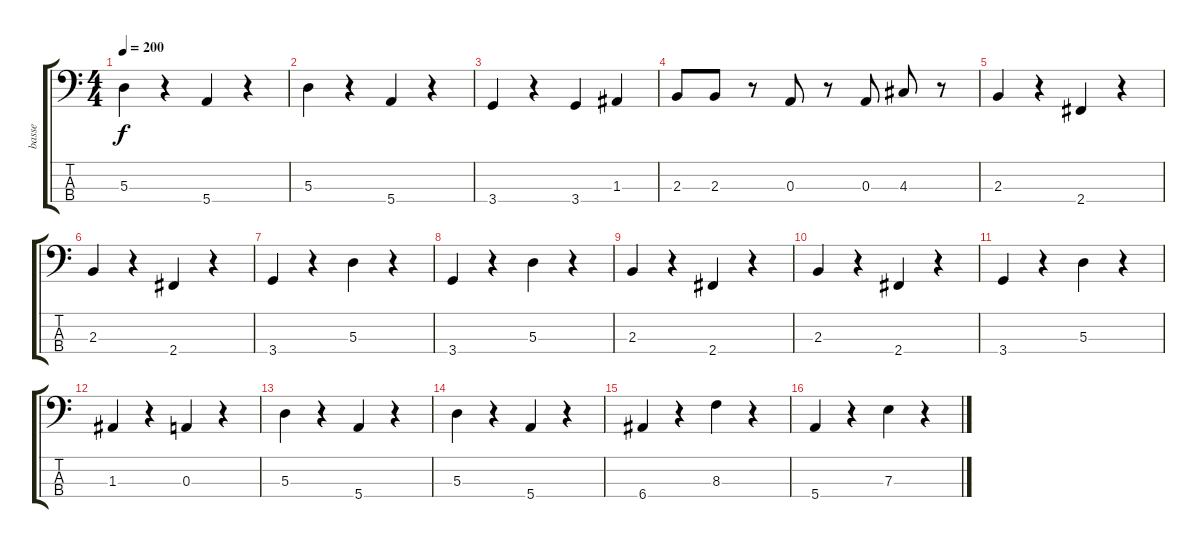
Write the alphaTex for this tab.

\track ("basse" "basse") {instrument acousticbass}
\staff {score tabs}
\tuning (G2 D2 A1 E1) {hide}
\ts (4 4)
\tempo 200
\clef f4
\ks c
5.3.4{dy f} r.4 5.4.4 r.4 |
5.3.4 r.4 5.4.4 r.4 |
3.4.4 r.4 3.4.4 1.3.4 |
2.3.8 2.3.8 r.8 0.3.8 r.8 0.3.8 4.3.8 r.8 |
2.3.4 r.4 2.4.4 r.4 |
2.3.4 r.4 2.4.4 r.4 |
3.4.4 r.4 5.3.4 r.4 |
3.4.4 r.4 5.3.4 r.4 |
2.3.4 r.4 2.4.4 r.4 |
2.3.4 r.4 2.4.4 r.4 |
3.4.4 r.4 5.3.4 r.4 |
1.3.4 r.4 0.3.4 r.4 |
5.3.4 r.4 5.4.4 r.4 |
5.3.4 r.4 5.4.4 r.4 |
6.4.4 r.4 8.3.4 r.4 |
5.4.4 r.4 7.3.4 r.4
